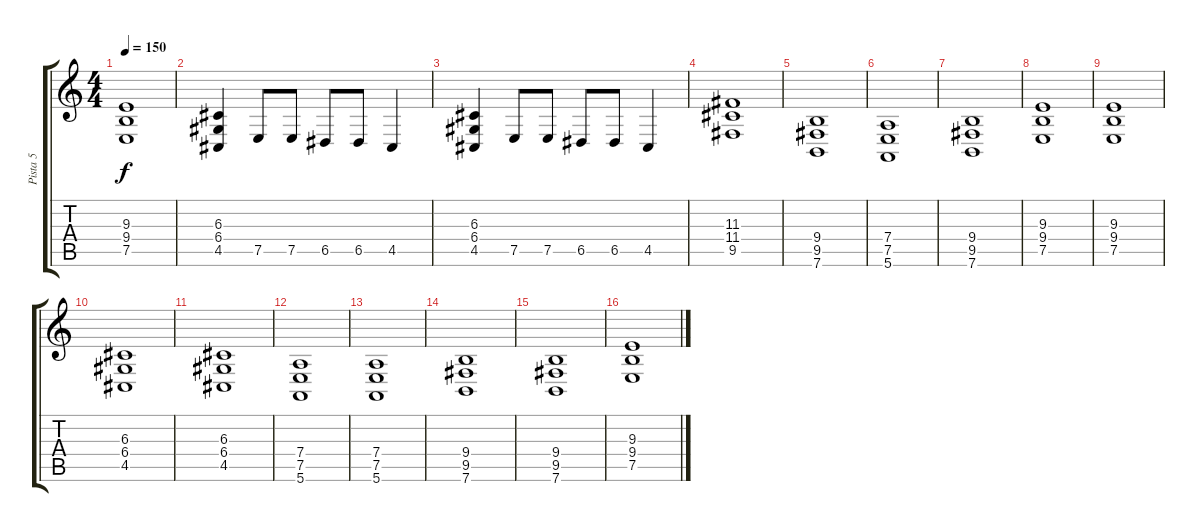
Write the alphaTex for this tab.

\track ("Pista 5" "Pista 5") {instrument stringensemble1}
\staff {score tabs}
\tuning (E4 B3 G3 D3 A2 E2) {hide}
\ts (4 4)
\tempo 150
\clef g2
\ks c
(9.3 9.4 7.5).1{dy f} |
(6.3 6.4 4.5).4 7.5.8 7.5.8 6.5.8 6.5.8 4.5.4 |
(6.3 6.4 4.5).4 7.5.8 7.5.8 6.5.8 6.5.8 4.5.4 |
(11.3 11.4 9.5).1 |
(9.4 9.5 7.6).1 |
(7.4 7.5 5.6).1 |
(9.4 9.5 7.6).1 |
(9.3 9.4 7.5).1 |
(9.3 9.4 7.5).1 |
(6.3 6.4 4.5).1 |
(6.3 6.4 4.5).1 |
(7.4 7.5 5.6).1 |
(7.4 7.5 5.6).1 |
(9.4 9.5 7.6).1 |
(9.4 9.5 7.6).1 |
(9.3 9.4 7.5).1
